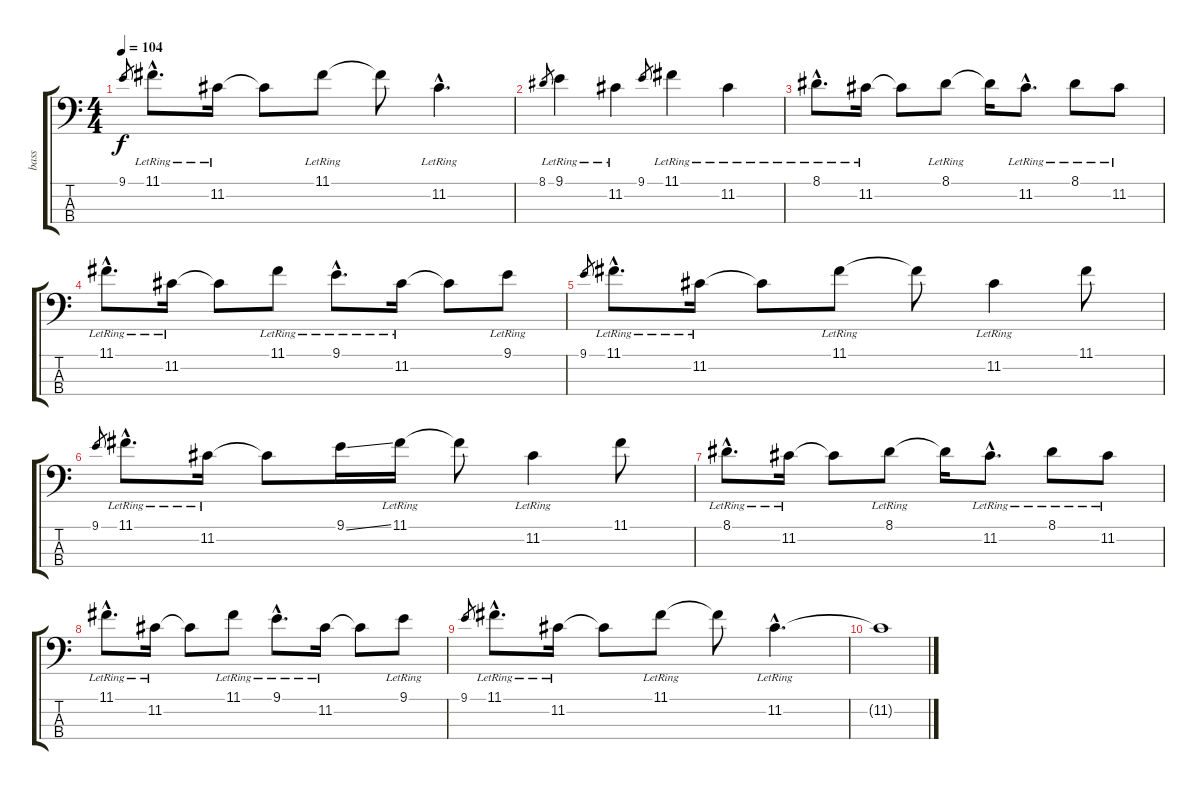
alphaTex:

\track ("bass" "bass") {instrument electricbasspick}
\staff {score tabs}
\tuning (G2 D2 A1 E1) {hide}
\ts (4 4)
\tempo 104
\clef f4
\ks c
9.1.8{gr dy f} 11.1{hac lr}.8{d} 11.2{lr}.16 11.2{t}.8 11.1{lr}.8 11.1{t}.8 11.2{hac lr}.4{d} |
8.1.8{gr} 9.1{lr}.4 11.2{lr}.4 9.1.8{gr} 11.1{lr}.4 11.2{lr}.4 |
8.1{hac lr}.8{d} 11.2{lr}.16 11.2{t}.8 8.1{lr}.8 8.1{t}.16 11.2{hac lr}.8{d} 8.1{lr}.8 11.2{lr}.8 |
11.1{hac lr}.8{d} 11.2{lr}.16 11.2{t}.8 11.1{lr}.8 9.1{hac lr}.8{d} 11.2{lr}.16 11.2{t}.8 9.1{lr}.8 |
9.1.8{gr} 11.1{hac lr}.8{d} 11.2{lr}.16 11.2{t}.8 11.1{lr}.8 11.1{t}.8 11.2{lr}.4 11.1.8 |
9.1.8{gr} 11.1{hac lr}.8{d} 11.2{lr}.16 11.2{t}.8 9.1{ss}.16 11.1{lr}.16 11.1{t}.8 11.2{lr}.4 11.1.8 |
8.1{hac lr}.8{d} 11.2{lr}.16 11.2{t}.8 8.1{lr}.8 8.1{t}.16 11.2{hac lr}.8{d} 8.1{lr}.8 11.2{lr}.8 |
11.1{hac lr}.8{d} 11.2{lr}.16 11.2{t}.8 11.1{lr}.8 9.1{hac lr}.8{d} 11.2{lr}.16 11.2{t}.8 9.1{lr}.8 |
9.1.8{gr} 11.1{hac lr}.8{d} 11.2{lr}.16 11.2{t}.8 11.1{lr}.8 11.1{t}.8 11.2{hac lr}.4{d} |
11.2{t}.1
